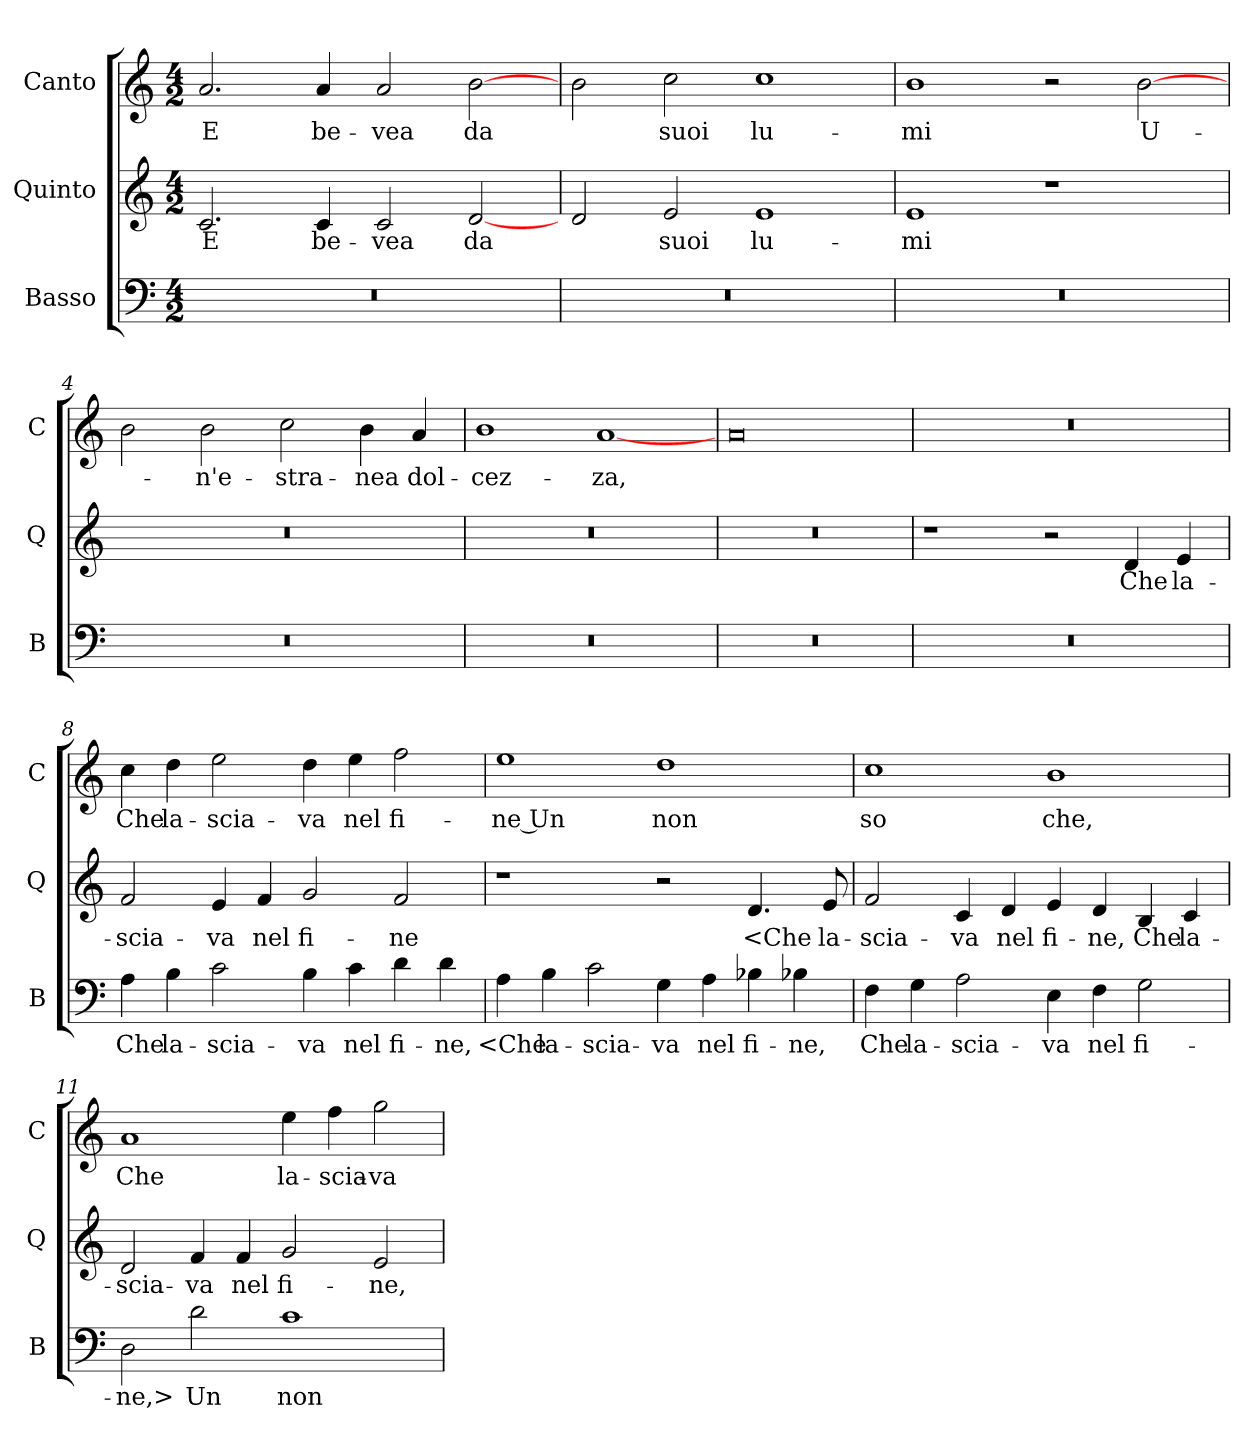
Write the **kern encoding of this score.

**kern	**text	**kern	**text	**kern	**text
*part3	*part3	*part2	*part2	*part1	*part1
*staff3	*staff3	*staff2	*staff2	*staff1	*staff1
*I"Basso	*	*I"Quinto	*	*I"Canto	*
*I'B	*	*I'Q	*	*I'C	*
*clefF4	*	*clefG2	*	*clefG2	*
*k[]	*	*k[]	*	*k[]	*
*M4/2	*	*M4/2	*	*M4/2	*
=1	=1	=1	=1	=1	=1
0r	.	2.c	E	2.a	E
.	.	4c	be-	4a	be-
.	.	2c	-vea	2a	-vea
.	.	[2d	da	[2b	da
=2	=2	=2	=2	=2	=2
0r	.	2d	.	2b	.
.	.	2e	suoi	2cc	suoi
.	.	1e	lu-	1cc	lu-
=3	=3	=3	=3	=3	=3
0r	.	1e	-mi	1b	-mi
.	.	1r	.	2r	.
.	.	.	.	[2b	U-
=4	=4	=4	=4	=4	=4
0r	.	0r	.	2b	.
.	.	.	.	2b	-n'e-
.	.	.	.	2cc	-stra-
.	.	.	.	4b	-nea
.	.	.	.	4a	dol-
=5	=5	=5	=5	=5	=5
0r	.	0r	.	1b	-cez-
.	.	.	.	[1a	-za,
=6	=6	=6	=6	=6	=6
0r	.	0r	.	0a	.
=7	=7	=7	=7	=7	=7
0r	.	1r	.	0r	.
.	.	2r	.	.	.
.	.	4d	Che	.	.
.	.	4e	la-	.	.
=8	=8	=8	=8	=8	=8
4A	Che	2f	-scia-	4cc	Che
4B	la-	.	.	4dd	la-
2c	-scia-	4e	-va	2ee	-scia-
.	.	4f	nel	.	.
4B	-va	2g	fi-	4dd	-va
4c	nel	.	.	4ee	nel
4d	fi-	2f	-ne	2ff	fi-
4d	-ne,	.	.	.	.
=9	=9	=9	=9	=9	=9
4A	<Che	1r	.	1ee	-ne Un
4B	la-	.	.	.	.
2c	-scia-	.	.	.	.
4G	-va	2r	.	1dd	non
4A	nel	.	.	.	.
4B-X	fi-	4.d	<Che	.	.
4B-X	-ne,	.	.	.	.
.	.	8e	la-	.	.
=10	=10	=10	=10	=10	=10
4F	Che	2f	-scia-	1cc	so
4G	la-	.	.	.	.
2A	-scia-	4c	-va	.	.
.	.	4d	nel	.	.
4E	-va	4e	fi-	1b	che,
4F	nel	4d	-ne,	.	.
2G	fi-	4B	Che	.	.
.	.	4c	la-	.	.
=11	=11	=11	=11	=11	=11
2D	-ne,>	2d	-scia-	1a	Che
2d	Un	4f	-va	.	.
.	.	4f	nel	.	.
1c	non	2g	fi-	4ee	la-
.	.	.	.	4ff	-scia-
.	.	2e	-ne,	2gg	-va
=	=	=	=	=	=
*-	*-	*-	*-	*-	*-
